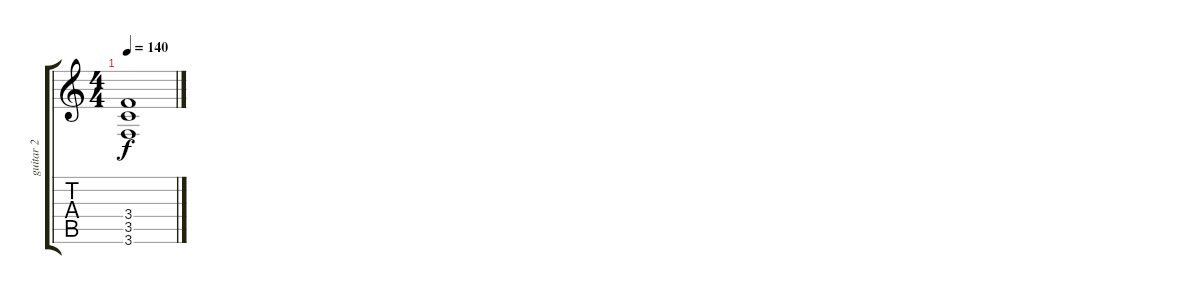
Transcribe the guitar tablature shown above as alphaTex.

\track ("guitar 2" "guitar 2") {instrument distortionguitar}
\staff {score tabs}
\tuning (E4 B3 G3 D3 A2 D2) {hide}
\ts (4 4)
\tempo 140
\clef g2
\ks c
(3.4{t} 3.5{t} 3.6{t}).1{dy f}
